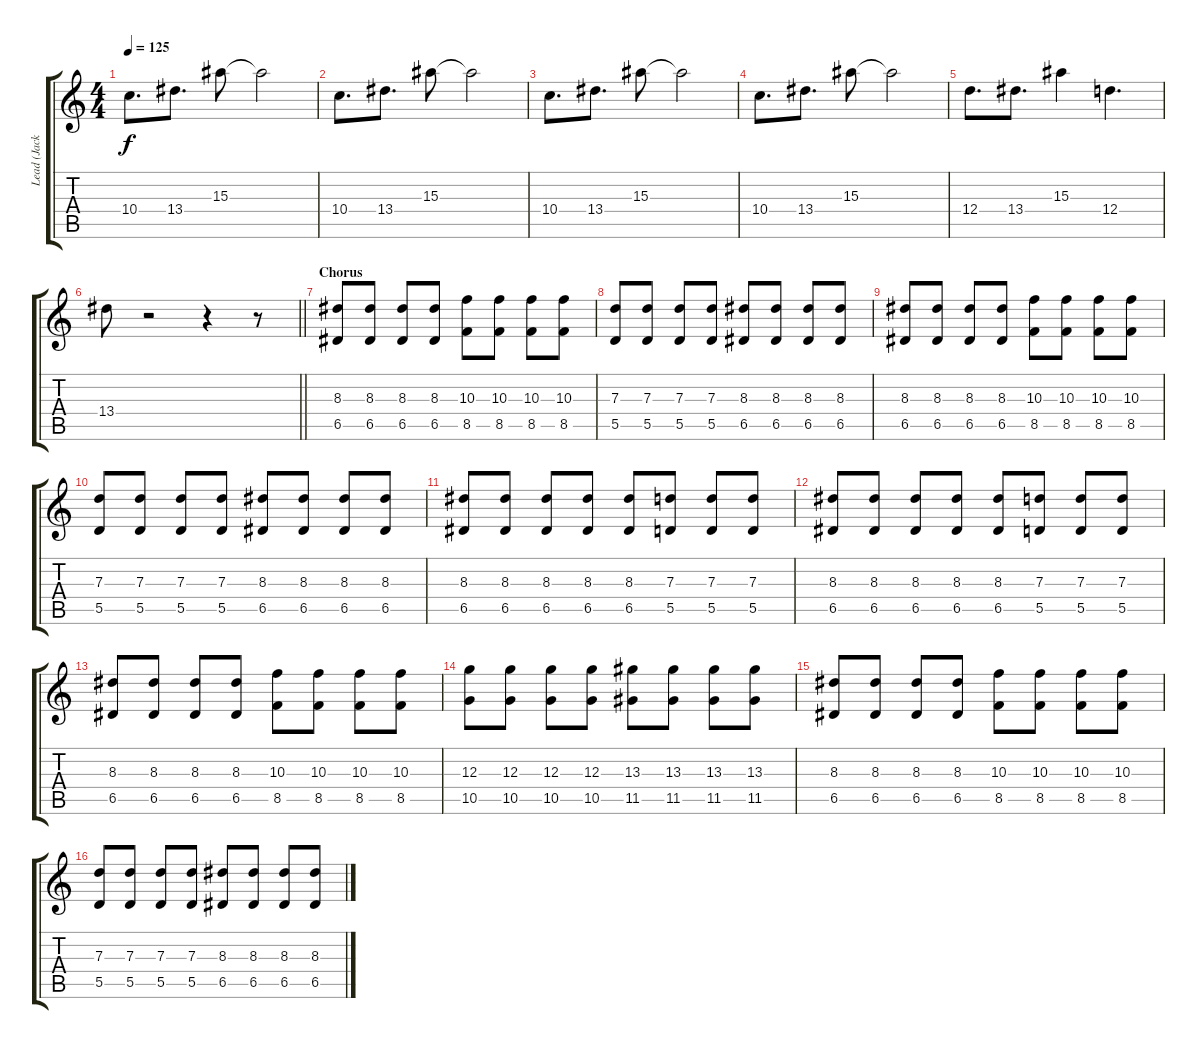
\track ("Lead (Jack)" "Lead (Jack") {instrument distortionguitar}
\staff {score tabs}
\tuning (E4 B3 G3 D3 A2 D2) {hide}
\ts (4 4)
\tempo 125
\clef g2
\ks c
10.4.8{d dy f} 13.4.8{d} 15.3.8 15.3{t}.2 |
10.4.8{d} 13.4.8{d} 15.3.8 15.3{t}.2 |
10.4.8{d} 13.4.8{d} 15.3.8 15.3{t}.2 |
10.4.8{d} 13.4.8{d} 15.3.8 15.3{t}.2 |
12.4.8{d} 13.4.8{d} 15.3.4 12.4.4{d} |
\barLineRight lightlight
13.4.8 r.2 r.4 r.8 |
\section ("" "Chorus")
(8.3 6.5).8 (8.3 6.5).8 (8.3 6.5).8 (8.3 6.5).8 (10.3 8.5).8 (10.3 8.5).8 (10.3 8.5).8 (10.3 8.5).8 |
(7.3 5.5).8 (7.3 5.5).8 (7.3 5.5).8 (7.3 5.5).8 (8.3 6.5).8 (8.3 6.5).8 (8.3 6.5).8 (8.3 6.5).8 |
(8.3 6.5).8 (8.3 6.5).8 (8.3 6.5).8 (8.3 6.5).8 (10.3 8.5).8 (10.3 8.5).8 (10.3 8.5).8 (10.3 8.5).8 |
(7.3 5.5).8 (7.3 5.5).8 (7.3 5.5).8 (7.3 5.5).8 (8.3 6.5).8 (8.3 6.5).8 (8.3 6.5).8 (8.3 6.5).8 |
(8.3 6.5).8 (8.3 6.5).8 (8.3 6.5).8 (8.3 6.5).8 (8.3 6.5).8 (7.3 5.5).8 (7.3 5.5).8 (7.3 5.5).8 |
(8.3 6.5).8 (8.3 6.5).8 (8.3 6.5).8 (8.3 6.5).8 (8.3 6.5).8 (7.3 5.5).8 (7.3 5.5).8 (7.3 5.5).8 |
(8.3 6.5).8 (8.3 6.5).8 (8.3 6.5).8 (8.3 6.5).8 (10.3 8.5).8 (10.3 8.5).8 (10.3 8.5).8 (10.3 8.5).8 |
(12.3 10.5).8 (12.3 10.5).8 (12.3 10.5).8 (12.3 10.5).8 (13.3 11.5).8 (13.3 11.5).8 (13.3 11.5).8 (13.3 11.5).8 |
(8.3 6.5).8 (8.3 6.5).8 (8.3 6.5).8 (8.3 6.5).8 (10.3 8.5).8 (10.3 8.5).8 (10.3 8.5).8 (10.3 8.5).8 |
(7.3 5.5).8 (7.3 5.5).8 (7.3 5.5).8 (7.3 5.5).8 (8.3 6.5).8 (8.3 6.5).8 (8.3 6.5).8 (8.3 6.5).8
